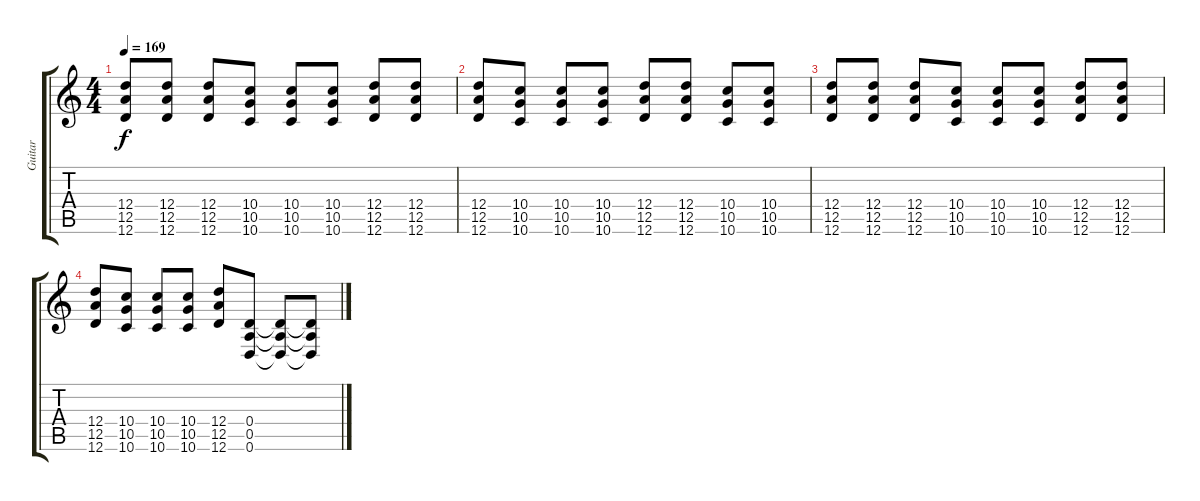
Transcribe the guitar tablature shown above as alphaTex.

\track ("Guitar" "Guitar") {instrument distortionguitar}
\staff {score tabs}
\tuning (E4 B3 G3 D3 A2 D2) {hide}
\ts (4 4)
\tempo 169
\clef g2
\ks c
(12.4 12.5 12.6).8{dy f} (12.4 12.5 12.6).8 (12.4 12.5 12.6).8 (10.4 10.5 10.6).8 (10.4 10.5 10.6).8 (10.4 10.5 10.6).8 (12.4 12.5 12.6).8 (12.4 12.5 12.6).8 |
(12.4 12.5 12.6).8 (10.4 10.5 10.6).8 (10.4 10.5 10.6).8 (10.4 10.5 10.6).8 (12.4 12.5 12.6).8 (12.4 12.5 12.6).8 (10.4 10.5 10.6).8 (10.4 10.5 10.6).8 |
(12.4 12.5 12.6).8 (12.4 12.5 12.6).8 (12.4 12.5 12.6).8 (10.4 10.5 10.6).8 (10.4 10.5 10.6).8 (10.4 10.5 10.6).8 (12.4 12.5 12.6).8 (12.4 12.5 12.6).8 |
(12.4 12.5 12.6).8 (10.4 10.5 10.6).8 (10.4 10.5 10.6).8 (10.4 10.5 10.6).8 (12.4 12.5 12.6).8 (0.4 0.5 0.6).8 (0.4{t} 0.5{t} 0.6{t}).8 (0.4{t} 0.5{t} 0.6{t}).8
